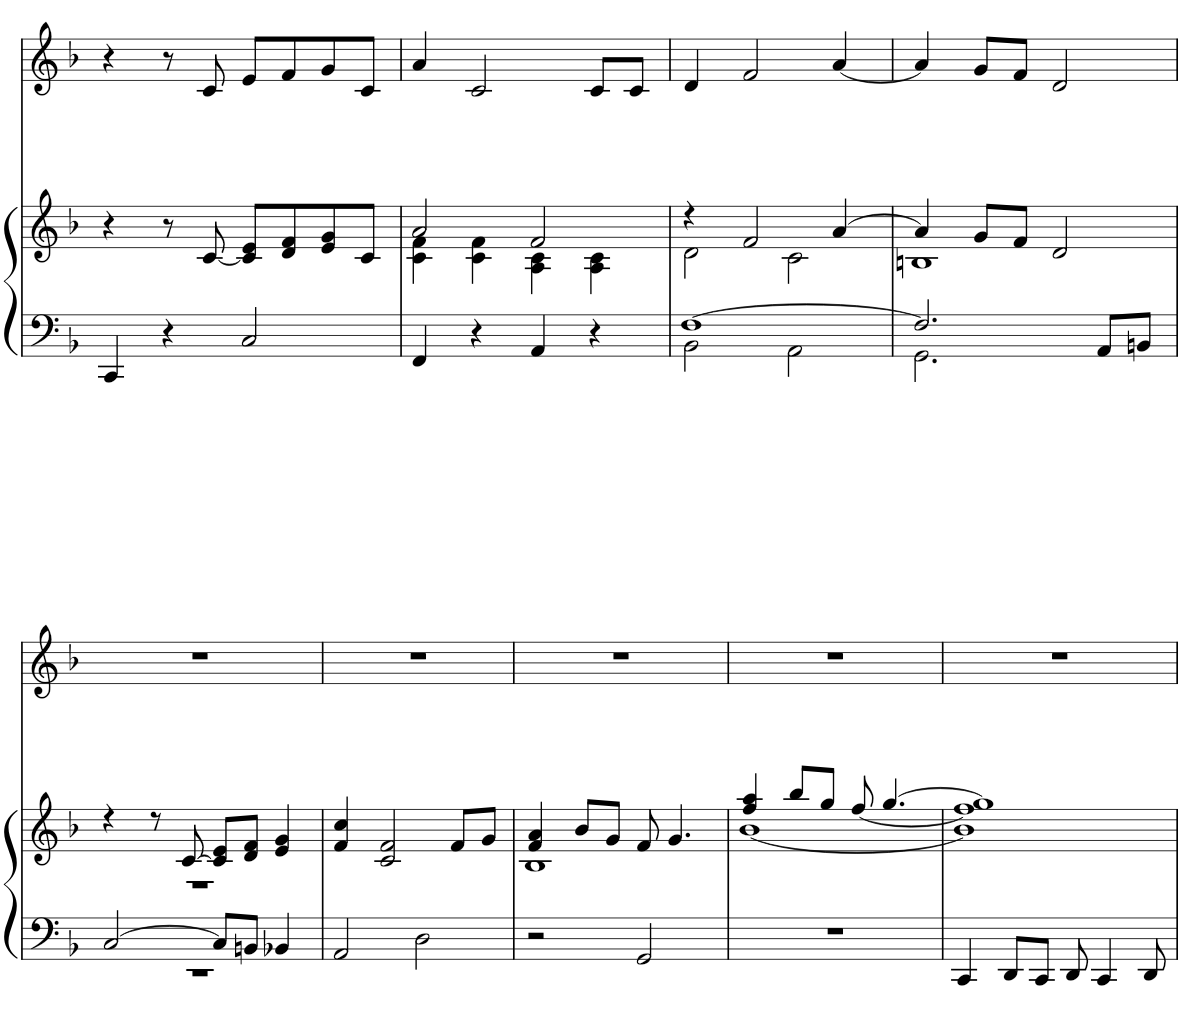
**kern	**kern	**kern
*part2	*part2	*part1
*staff3	*staff2	*staff1
*I"Piano	*	*I"Voice
*I'Pno	*	*
!!LO:PB:g=z
*clefF4	*clefG2	*clefG2
*k[b-]	*k[b-]	*k[b-]
*M4/4	*M4/4	*M4/4
=9	=9	=9
4CC/	4r	4r
4r	8r	8r
.	[8c/	8c/
2C/	8c/] 8e/L	8e/L
.	8d/ 8f/	8f/
.	8e/ 8g/	8g/
.	8c/J	8c/J
=10	=10	=10
*	*^	*
4FF/	2a/	4c\ 4f\	4a/
4r	.	4c\ 4f\	2c/
4AA/	2f/	4A\ 4c\	.
4r	.	4A\ 4c\	8c/L
.	.	.	8c/J
=11	=11	=11	=11
*^	*	*	*
[1F	2BB-\	4r	2d\	4d/
.	.	2f/	.	2f/
.	2AA\	.	2c\	.
.	.	[4a/	.	[4a/
=12	=12	=12	=12	=12
2.F/]	2.GG\	4a/]	1Bn	4a/]
.	.	8g/L	.	8g/L
.	.	8f/J	.	8f/J
.	.	2d/	.	2d/
8AA/L	4ryy	.	.	.
8BBn/J	.	.	.	.
!!LO:LB:g=z
=13	=13	=13	=13	=13
[2C/	1r	4r	1r	1r
.	.	8r	.	.
.	.	[8c/	.	.
8C/L]	.	8c/] 8e/L	.	.
8BBn/J	.	8d/ 8f/J	.	.
4BB-X/	.	4e/ 4g/	.	.
*v	*v	*	*	*
*	*v	*v	*
=14	=14	=14
2AA/	4f/ 4cc/	1r
.	2c/ 2f/	.
2D\	.	.
.	8f/L	.
.	8g/J	.
=15	=15	=15
*	*^	*
2r	4f/ 4a/	1B-	1r
.	8b-/L	.	.
.	8g/J	.	.
2GG/	8f/	.	.
.	4.g/	.	.
=16	=16	=16	=16
*	*	*^	*
1r	4ff/ 4aa/	[1b-	2ryy	1r
.	8bb-/L	.	.	.
.	8gg/J	.	.	.
.	8ryy	.	[<8ff/	.
.	[4.gg/	.	4.ryy	.
=17	=17	=17	=17	=17
4CC/	1gg]	1b-]	1ff]	1r
8DD/L	.	.	.	.
8CC/J	.	.	.	.
8DD/	.	.	.	.
4CC/	.	.	.	.
8DD/	.	.	.	.
*	*v	*v	*v	*
=	=	=
*-	*-	*-
